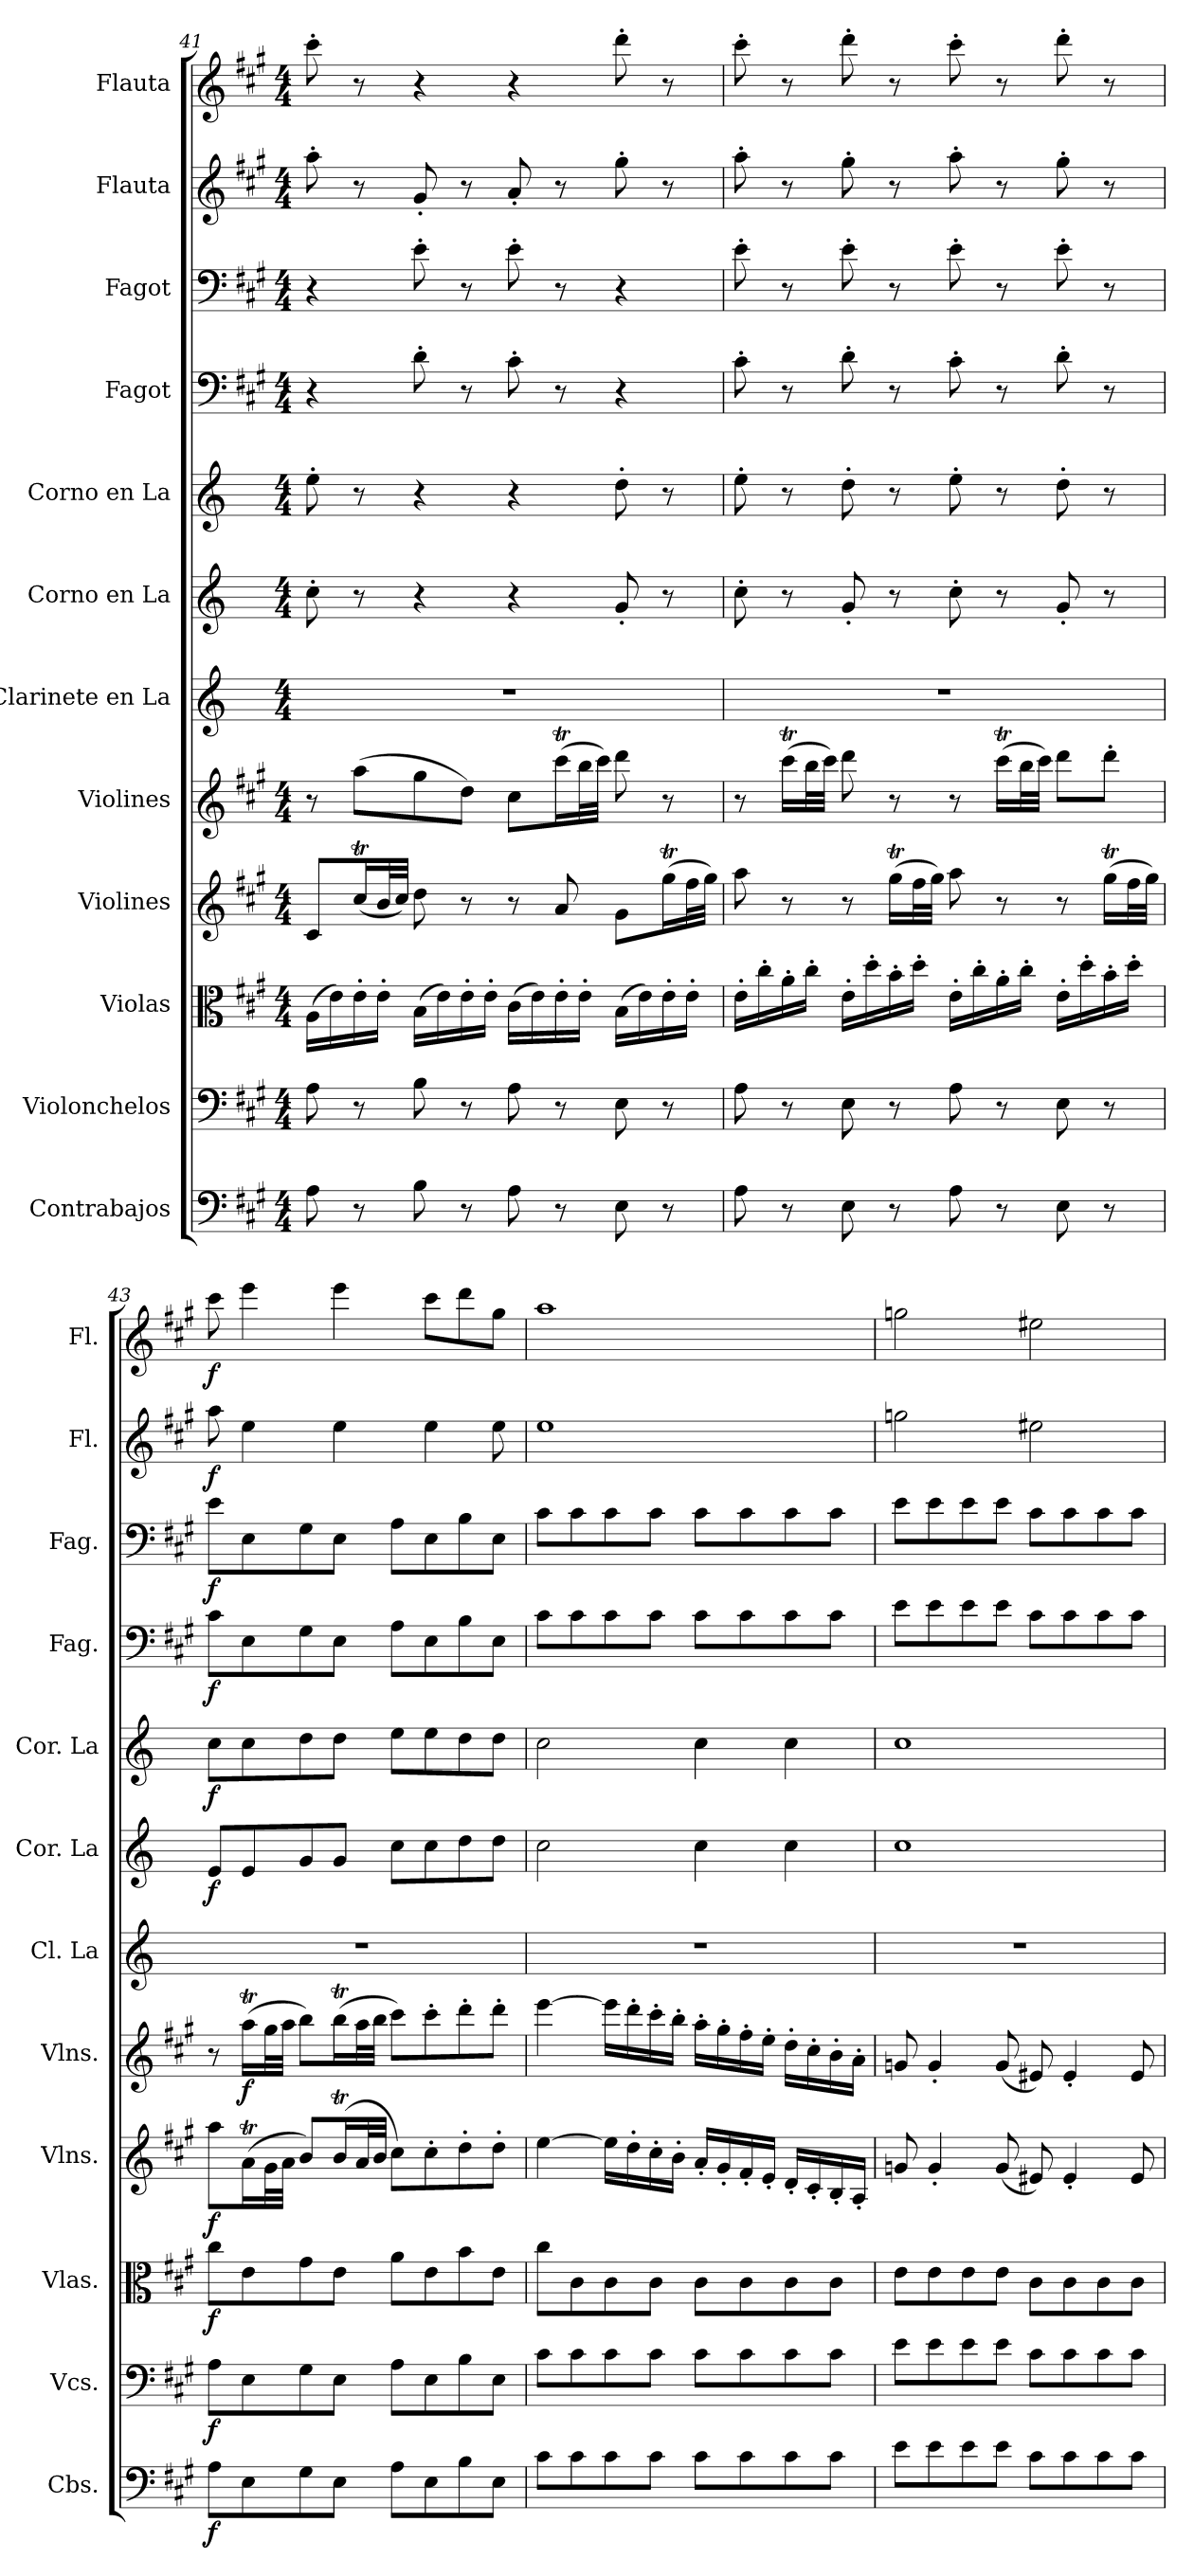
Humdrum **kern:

**kern	**dynam	**kern	**dynam	**kern	**dynam	**kern	**dynam	**kern	**dynam	**kern	**kern	**dynam	**kern	**dynam	**kern	**dynam	**kern	**dynam	**kern	**dynam	**kern	**dynam
*part12	*part12	*part11	*part11	*part10	*part10	*part9	*part9	*part8	*part8	*part7	*part6	*part6	*part5	*part5	*part4	*part4	*part3	*part3	*part2	*part2	*part1	*part1
*staff12	*staff12	*staff11	*staff11	*staff10	*staff10	*staff9	*staff9	*staff8	*staff8	*staff7	*staff6	*staff6	*staff5	*staff5	*staff4	*staff4	*staff3	*staff3	*staff2	*staff2	*staff1	*staff1
*I"Contrabajos	*	*I"Violonchelos	*	*I"Violas	*	*I"Violines	*	*I"Violines	*	*I"Clarinete en La	*I"Corno en La	*	*I"Corno en La	*	*I"Fagot	*	*I"Fagot	*	*I"Flauta	*	*I"Flauta	*
*I'Cbs.	*	*I'Vcs.	*	*I'Vlas.	*	*I'Vlns.	*	*I'Vlns.	*	*I'Cl. La	*I'Cor. La	*	*I'Cor. La	*	*I'Fag.	*	*I'Fag.	*	*I'Fl.	*	*I'Fl.	*
!!LO:PB:g=z
*clefF4	*	*clefF4	*	*clefC3	*	*clefG2	*	*clefG2	*	*clefG2	*clefG2	*	*clefG2	*	*clefF4	*	*clefF4	*	*clefG2	*	*clefG2	*
*ITrd7c12	*	*	*	*	*	*	*	*	*	*ITrd2c3	*ITrd2c3	*	*ITrd2c3	*	*	*	*	*	*	*	*	*
*k[f#c#g#]	*	*k[f#c#g#]	*	*k[f#c#g#]	*	*k[f#c#g#]	*	*k[f#c#g#]	*	*k[f#c#g#]	*k[f#c#g#]	*	*k[f#c#g#]	*	*k[f#c#g#]	*	*k[f#c#g#]	*	*k[f#c#g#]	*	*k[f#c#g#]	*
*M4/4	*	*M4/4	*	*M4/4	*	*M4/4	*	*M4/4	*	*M4/4	*M4/4	*	*M4/4	*	*M4/4	*	*M4/4	*	*M4/4	*	*M4/4	*
=41	=41	=41	=41	=41	=41	=41	=41	=41	=41	=41	=41	=41	=41	=41	=41	=41	=41	=41	=41	=41	=41	=41
8AA\	.	8A\	.	(>16A\LL	.	8c#/L	.	8r	.	1r	8a'\	.	8cc#'\	.	4r	.	4r	.	8aa'\	.	8ccc#'\	.
.	.	.	.	16e\)	.	.	.	.	.	.	.	.	.	.	.	.	.	.	.	.	.	.
8r	.	8r	.	16e'\	.	(<16cc#t/L	.	(>8aa\L	.	.	8r	.	8r	.	.	.	.	.	8r	.	8r	.
.	.	.	.	16e'\JJ	.	32b/L	.	.	.	.	.	.	.	.	.	.	.	.	.	.	.	.
.	.	.	.	.	.	32cc#/JJJ)	.	.	.	.	.	.	.	.	.	.	.	.	.	.	.	.
8BB\	.	8B\	.	(>16B\LL	.	8dd\	.	8gg#\	.	.	4r	.	4r	.	8d'\	.	8e'\	.	8g#'/	.	4r	.
.	.	.	.	16e\)	.	.	.	.	.	.	.	.	.	.	.	.	.	.	.	.	.	.
8r	.	8r	.	16e'\	.	8r	.	8dd\J)	.	.	.	.	.	.	8r	.	8r	.	8r	.	.	.
.	.	.	.	16e'\JJ	.	.	.	.	.	.	.	.	.	.	.	.	.	.	.	.	.	.
8AA\	.	8A\	.	(>16c#\LL	.	8r	.	8cc#\L	.	.	4r	.	4r	.	8c#'\	.	8e'\	.	8a'/	.	4r	.
.	.	.	.	16e\)	.	.	.	.	.	.	.	.	.	.	.	.	.	.	.	.	.	.
8r	.	8r	.	16e'\	.	8a/	.	(>16ccc#t\L	.	.	.	.	.	.	8r	.	8r	.	8r	.	.	.
.	.	.	.	16e'\JJ	.	.	.	32bb\L	.	.	.	.	.	.	.	.	.	.	.	.	.	.
.	.	.	.	.	.	.	.	32ccc#\JJJ)	.	.	.	.	.	.	.	.	.	.	.	.	.	.
8EE\	.	8E\	.	(>16B\LL	.	8g#\L	.	8ddd\	.	.	8e'/	.	8b'\	.	4r	.	4r	.	8gg#'\	.	8ddd'\	.
.	.	.	.	16e\)	.	.	.	.	.	.	.	.	.	.	.	.	.	.	.	.	.	.
8r	.	8r	.	16e'\	.	(>16gg#t\L	.	8r	.	.	8r	.	8r	.	.	.	.	.	8r	.	8r	.
.	.	.	.	16e'\JJ	.	32ff#\L	.	.	.	.	.	.	.	.	.	.	.	.	.	.	.	.
.	.	.	.	.	.	32gg#\JJJ)	.	.	.	.	.	.	.	.	.	.	.	.	.	.	.	.
=42	=42	=42	=42	=42	=42	=42	=42	=42	=42	=42	=42	=42	=42	=42	=42	=42	=42	=42	=42	=42	=42	=42
8AA\	.	8A\	.	16e'\LL	.	8aa\	.	8r	.	1r	8a'\	.	8cc#'\	.	8c#'\	.	8e'\	.	8aa'\	.	8ccc#'\	.
.	.	.	.	16cc#'\	.	.	.	.	.	.	.	.	.	.	.	.	.	.	.	.	.	.
8r	.	8r	.	16a'\	.	8r	.	(>16ccc#t\LL	.	.	8r	.	8r	.	8r	.	8r	.	8r	.	8r	.
.	.	.	.	16cc#'\JJ	.	.	.	32bb\L	.	.	.	.	.	.	.	.	.	.	.	.	.	.
.	.	.	.	.	.	.	.	32ccc#\JJJ)	.	.	.	.	.	.	.	.	.	.	.	.	.	.
8EE\	.	8E\	.	16e'\LL	.	8r	.	8ddd\	.	.	8e'/	.	8b'\	.	8d'\	.	8e'\	.	8gg#'\	.	8ddd'\	.
.	.	.	.	16dd'\	.	.	.	.	.	.	.	.	.	.	.	.	.	.	.	.	.	.
8r	.	8r	.	16b'\	.	(>16gg#t\LL	.	8r	.	.	8r	.	8r	.	8r	.	8r	.	8r	.	8r	.
.	.	.	.	16dd'\JJ	.	32ff#\L	.	.	.	.	.	.	.	.	.	.	.	.	.	.	.	.
.	.	.	.	.	.	32gg#\JJJ)	.	.	.	.	.	.	.	.	.	.	.	.	.	.	.	.
8AA\	.	8A\	.	16e'\LL	.	8aa\	.	8r	.	.	8a'\	.	8cc#'\	.	8c#'\	.	8e'\	.	8aa'\	.	8ccc#'\	.
.	.	.	.	16cc#'\	.	.	.	.	.	.	.	.	.	.	.	.	.	.	.	.	.	.
8r	.	8r	.	16a'\	.	8r	.	(>16ccc#t\LL	.	.	8r	.	8r	.	8r	.	8r	.	8r	.	8r	.
.	.	.	.	16cc#'\JJ	.	.	.	32bb\L	.	.	.	.	.	.	.	.	.	.	.	.	.	.
.	.	.	.	.	.	.	.	32ccc#\JJJ)	.	.	.	.	.	.	.	.	.	.	.	.	.	.
8EE\	.	8E\	.	16e'\LL	.	8r	.	8ddd\L	.	.	8e'/	.	8b'\	.	8d'\	.	8e'\	.	8gg#'\	.	8ddd'\	.
.	.	.	.	16dd'\	.	.	.	.	.	.	.	.	.	.	.	.	.	.	.	.	.	.
8r	.	8r	.	16b'\	.	(>16gg#t\LL	.	8ddd'\J	.	.	8r	.	8r	.	8r	.	8r	.	8r	.	8r	.
.	.	.	.	16dd'\JJ	.	32ff#\L	.	.	.	.	.	.	.	.	.	.	.	.	.	.	.	.
.	.	.	.	.	.	32gg#\JJJ)	.	.	.	.	.	.	.	.	.	.	.	.	.	.	.	.
=43	=43	=43	=43	=43	=43	=43	=43	=43	=43	=43	=43	=43	=43	=43	=43	=43	=43	=43	=43	=43	=43	=43
!	!LO:DY:b	!	!LO:DY:b	!	!LO:DY:b	!	!LO:DY:b	!	!	!	!	!LO:DY:b	!	!LO:DY:b	!	!LO:DY:b	!	!LO:DY:b	!	!LO:DY:b	!	!LO:DY:b
8AA\L	f	8A\L	f	8cc#\L	f	8aa\L	f	8r	.	1r	8c#/L	f	8a\L	f	8c#\L	f	8e\L	f	8aa\	f	8ccc#\	f
!	!	!	!	!	!	!	!	!	!LO:DY:b	!	!	!	!	!	!	!	!	!	!	!	!	!
8EE\	.	8E\	.	8e\	.	(>16aT\L	.	(>16aaT\LL	f	.	8c#/	.	8a\	.	8E\	.	8E\	.	4ee\	.	4eee\	.
.	.	.	.	.	.	32g#\L	.	32gg#\L	.	.	.	.	.	.	.	.	.	.	.	.	.	.
.	.	.	.	.	.	32a\JJJ	.	32aa\JJJ	.	.	.	.	.	.	.	.	.	.	.	.	.	.
8GG#\	.	8G#\	.	8g#\	.	8b/L)	.	8bb\L)	.	.	8e/	.	8b\	.	8G#\	.	8G#\	.	.	.	.	.
8EE\J	.	8E\J	.	8e\J	.	(>16bT/L	.	(>16bbT\L	.	.	8e/J	.	8b\J	.	8E\J	.	8E\J	.	4ee\	.	4eee\	.
.	.	.	.	.	.	32a/L	.	32aa\L	.	.	.	.	.	.	.	.	.	.	.	.	.	.
.	.	.	.	.	.	32b/JJJ	.	32bb\JJJ	.	.	.	.	.	.	.	.	.	.	.	.	.	.
8AA\L	.	8A\L	.	8a\L	.	8cc#\L)	.	8ccc#\L)	.	.	8a\L	.	8cc#\L	.	8A\L	.	8A\L	.	.	.	.	.
8EE\	.	8E\	.	8e\	.	8cc#'\	.	8ccc#'\	.	.	8a\	.	8cc#\	.	8E\	.	8E\	.	4ee\	.	8ccc#\L	.
8BB\	.	8B\	.	8b\	.	8dd'\	.	8ddd'\	.	.	8b\	.	8b\	.	8B\	.	8B\	.	.	.	8ddd\	.
8EE\J	.	8E\J	.	8e\J	.	8dd'\J	.	8ddd'\J	.	.	8b\J	.	8b\J	.	8E\J	.	8E\J	.	8ee\	.	8gg#\J	.
=44	=44	=44	=44	=44	=44	=44	=44	=44	=44	=44	=44	=44	=44	=44	=44	=44	=44	=44	=44	=44	=44	=44
8C#\L	.	8c#\L	.	8cc#\L	.	[4ee\	.	[4eee\	.	1r	2a\	.	2a\	.	8c#\L	.	8c#\L	.	1ee	.	1aa	.
8C#\	.	8c#\	.	8c#\	.	.	.	.	.	.	.	.	.	.	8c#\	.	8c#\	.	.	.	.	.
8C#\	.	8c#\	.	8c#\	.	16ee\LL]	.	16eee\LL]	.	.	.	.	.	.	8c#\	.	8c#\	.	.	.	.	.
.	.	.	.	.	.	16dd'\	.	16ddd'\	.	.	.	.	.	.	.	.	.	.	.	.	.	.
8C#\J	.	8c#\J	.	8c#\J	.	16cc#'\	.	16ccc#'\	.	.	.	.	.	.	8c#\J	.	8c#\J	.	.	.	.	.
.	.	.	.	.	.	16b'\JJ	.	16bb'\JJ	.	.	.	.	.	.	.	.	.	.	.	.	.	.
8C#\L	.	8c#\L	.	8c#\L	.	16a'/LL	.	16aa'\LL	.	.	4a\	.	4a\	.	8c#\L	.	8c#\L	.	.	.	.	.
.	.	.	.	.	.	16g#'/	.	16gg#'\	.	.	.	.	.	.	.	.	.	.	.	.	.	.
8C#\	.	8c#\	.	8c#\	.	16f#'/	.	16ff#'\	.	.	.	.	.	.	8c#\	.	8c#\	.	.	.	.	.
.	.	.	.	.	.	16e'/JJ	.	16ee'\JJ	.	.	.	.	.	.	.	.	.	.	.	.	.	.
8C#\	.	8c#\	.	8c#\	.	16d'/LL	.	16dd'\LL	.	.	4a\	.	4a\	.	8c#\	.	8c#\	.	.	.	.	.
.	.	.	.	.	.	16c#'/	.	16cc#'\	.	.	.	.	.	.	.	.	.	.	.	.	.	.
8C#\J	.	8c#\J	.	8c#\J	.	16B'/	.	16b'\	.	.	.	.	.	.	8c#\J	.	8c#\J	.	.	.	.	.
.	.	.	.	.	.	16A'/JJ	.	16a'\JJ	.	.	.	.	.	.	.	.	.	.	.	.	.	.
!!LO:LB:g=z
=45	=45	=45	=45	=45	=45	=45	=45	=45	=45	=45	=45	=45	=45	=45	=45	=45	=45	=45	=45	=45	=45	=45
8E\L	.	8e\L	.	8e\L	.	8gn/	.	8gn/	.	1r	1a	.	1a	.	8e\L	.	8e\L	.	2ggn\	.	2ggn\	.
8E\	.	8e\	.	8e\	.	4g'/	.	4g'/	.	.	.	.	.	.	8e\	.	8e\	.	.	.	.	.
8E\	.	8e\	.	8e\	.	.	.	.	.	.	.	.	.	.	8e\	.	8e\	.	.	.	.	.
8E\J	.	8e\J	.	8e\J	.	(<8g/	.	(<8g/	.	.	.	.	.	.	8e\J	.	8e\J	.	.	.	.	.
8C#\L	.	8c#\L	.	8c#\L	.	8e#X/)	.	8e#X/)	.	.	.	.	.	.	8c#\L	.	8c#\L	.	2ee#X\	.	2ee#X\	.
8C#\	.	8c#\	.	8c#\	.	4e#'/	.	4e#'/	.	.	.	.	.	.	8c#\	.	8c#\	.	.	.	.	.
8C#\	.	8c#\	.	8c#\	.	.	.	.	.	.	.	.	.	.	8c#\	.	8c#\	.	.	.	.	.
8C#\J	.	8c#\J	.	8c#\J	.	8e#/	.	8e#/	.	.	.	.	.	.	8c#\J	.	8c#\J	.	.	.	.	.
=	=	=	=	=	=	=	=	=	=	=	=	=	=	=	=	=	=	=	=	=	=	=
*-	*-	*-	*-	*-	*-	*-	*-	*-	*-	*-	*-	*-	*-	*-	*-	*-	*-	*-	*-	*-	*-	*-
